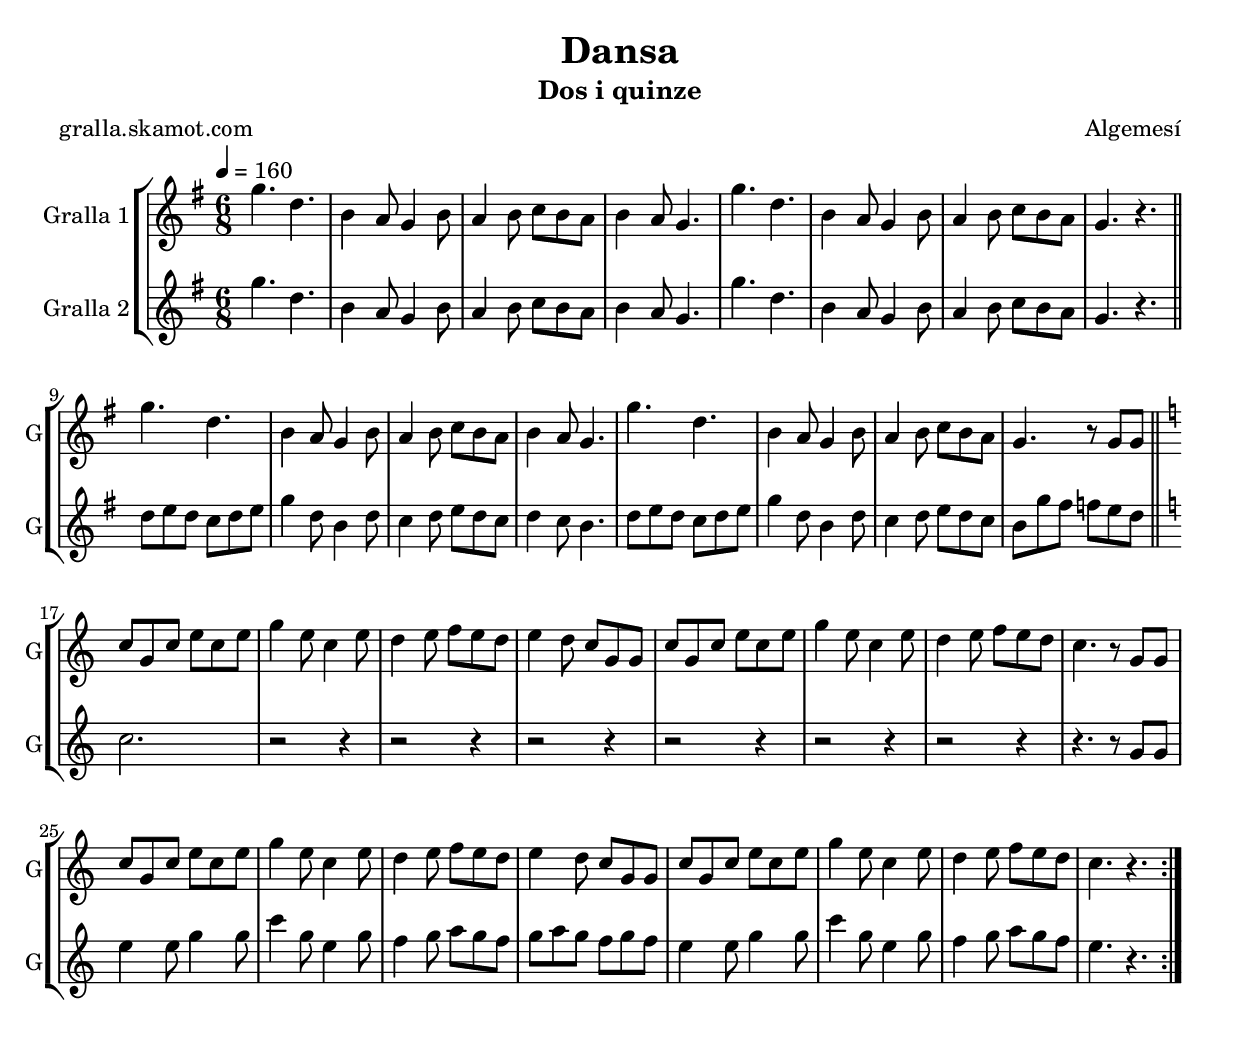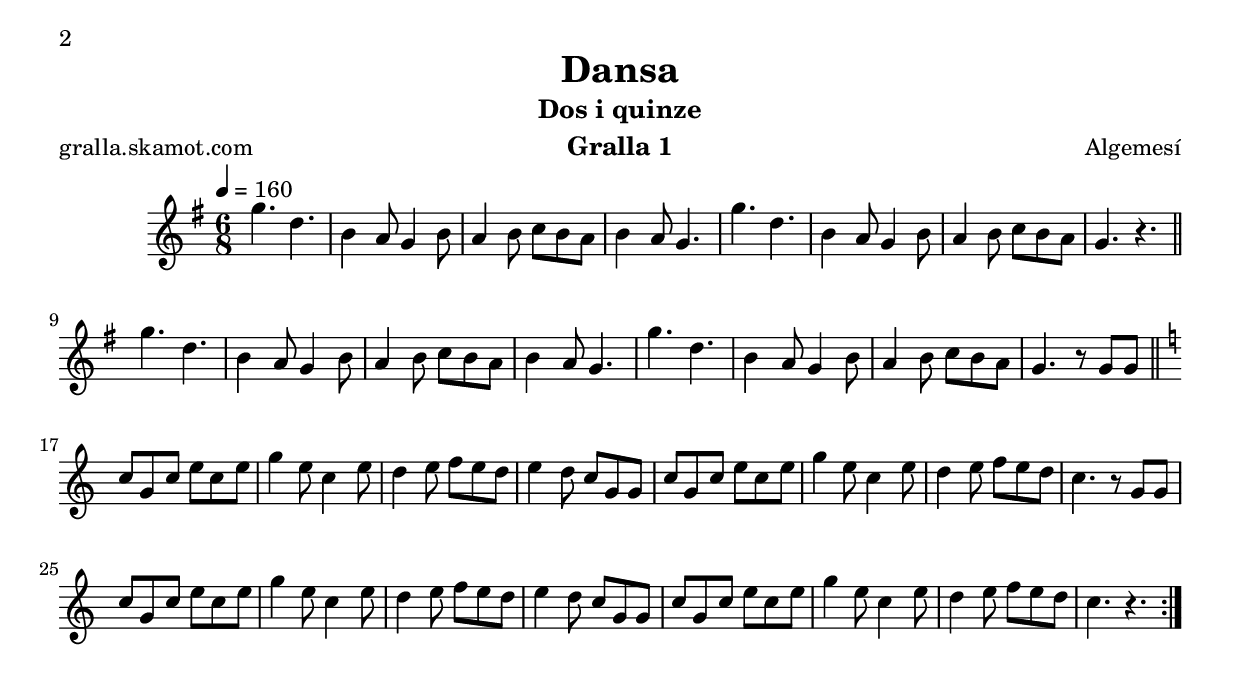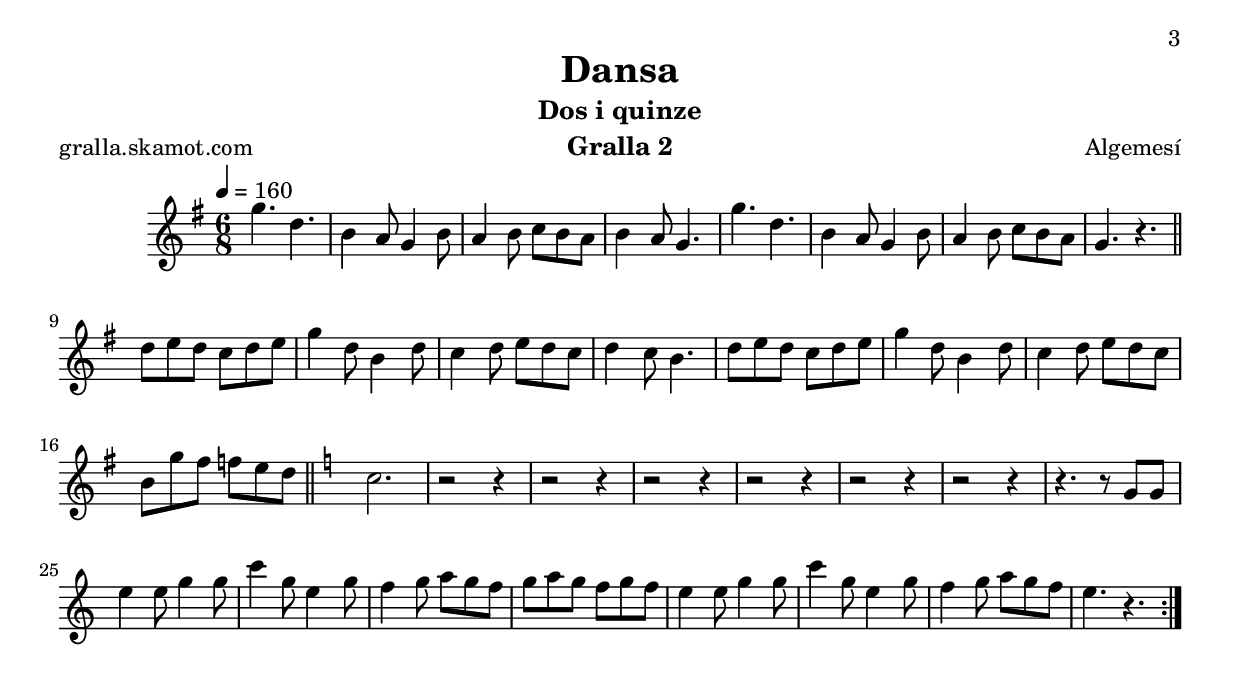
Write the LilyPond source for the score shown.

\version "2.16.2"

\header {
  dedication=""
  title="Dansa"
  subtitle="Dos i quinze"
  subsubtitle=""
  poet="gralla.skamot.com"
  meter=""
  piece=""
  composer="Algemesí"
  arranger=""
  opus=""
  instrument=""
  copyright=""
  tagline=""
}

liniaroAa =
\relative g''
{
  \tempo 4=160
  \clef treble
  \key g \major
  \time 6/8
  \repeat volta 2 { g4. d  |
  b4 a8 g4 b8  |
  a4 b8 c b a  |
  b4 a8 g4.  |
  %05
  g'4. d  |
  b4 a8 g4 b8  |
  a4 b8 c b a  |
  g4. r  \bar "||"
  g'4. d  |
  %10
  b4 a8 g4 b8  |
  a4 b8 c b a  |
  b4 a8 g4.  |
  g'4. d  |
  b4 a8 g4 b8  |
  %15
  a4 b8 c b a  |
  g4. r8 g g  \bar "||"
  \key c \major   c8 g c e c e  |
  g4 e8 c4 e8  |
  d4 e8 f e d  |
  %20
  e4 d8 c g g  |
  c8 g c e c e  |
  g4 e8 c4 e8  |
  d4 e8 f e d  |
  c4. r8 g g  |
  %25
  c8 g c e c e  |
  g4 e8 c4 e8  |
  d4 e8 f e d  |
  e4 d8 c g g  |
  c8 g c e c e  |
  %30
  g4 e8 c4 e8  |
  d4 e8 f e d  |
  c4. r  | }
}

liniaroAb =
\relative g''
{
  \tempo 4=160
  \clef treble
  \key g \major
  \time 6/8
  \repeat volta 2 { g4. d  |
  b4 a8 g4 b8  |
  a4 b8 c b a  |
  b4 a8 g4.  |
  %05
  g'4. d  |
  b4 a8 g4 b8  |
  a4 b8 c b a  |
  g4. r  \bar "||"
  d'8 e d c d e  |
  %10
  g4 d8 b4 d8  |
  c4 d8 e d c  |
  d4 c8 b4.  |
  d8 e d c d e  |
  g4 d8 b4 d8  |
  %15
  c4 d8 e d c  |
  b8 g' fis f e d  \bar "||"
  \key c \major   c2.  |
  r2 r4  |
  r2 r4  |
  %20
  r2 r4  |
  r2 r4  |
  r2 r4  |
  r2 r4  |
  r4. r8 g g  |
  %25
  e'4 e8 g4 g8  |
  c4 g8 e4 g8  |
  f4 g8 a g f  |
  g8 a g f g f  |
  e4 e8 g4 g8  |
  %30
  c4 g8 e4 g8  |
  f4 g8 a g f  |
  e4. r  | }
}

\bookpart {
  \score {
    \new StaffGroup {
      \override Score.RehearsalMark.self-alignment-X = #LEFT
      <<
        \new Staff \with {instrumentName = #"Gralla 1" shortInstrumentName = #"G"} \liniaroAa
        \new Staff \with {instrumentName = #"Gralla 2" shortInstrumentName = #"G"} \liniaroAb
      >>
    }
    \layout {}
  }
  \score { \unfoldRepeats
    \new StaffGroup {
      \override Score.RehearsalMark.self-alignment-X = #LEFT
      <<
        \new Staff \with {instrumentName = #"Gralla 1" shortInstrumentName = #"G"} \liniaroAa
        \new Staff \with {instrumentName = #"Gralla 2" shortInstrumentName = #"G"} \liniaroAb
      >>
    }
    \midi {
      \set Staff.midiInstrument = "oboe"
      \set DrumStaff.midiInstrument = "drums"
    }
  }
}

\bookpart {
  \header {instrument="Gralla 1"}
  \score {
    \new StaffGroup {
      \override Score.RehearsalMark.self-alignment-X = #LEFT
      <<
        \new Staff \liniaroAa
      >>
    }
    \layout {}
  }
  \score { \unfoldRepeats
    \new StaffGroup {
      \override Score.RehearsalMark.self-alignment-X = #LEFT
      <<
        \new Staff \liniaroAa
      >>
    }
    \midi {
      \set Staff.midiInstrument = "oboe"
      \set DrumStaff.midiInstrument = "drums"
    }
  }
}

\bookpart {
  \header {instrument="Gralla 2"}
  \score {
    \new StaffGroup {
      \override Score.RehearsalMark.self-alignment-X = #LEFT
      <<
        \new Staff \liniaroAb
      >>
    }
    \layout {}
  }
  \score { \unfoldRepeats
    \new StaffGroup {
      \override Score.RehearsalMark.self-alignment-X = #LEFT
      <<
        \new Staff \liniaroAb
      >>
    }
    \midi {
      \set Staff.midiInstrument = "oboe"
      \set DrumStaff.midiInstrument = "drums"
    }
  }
}

